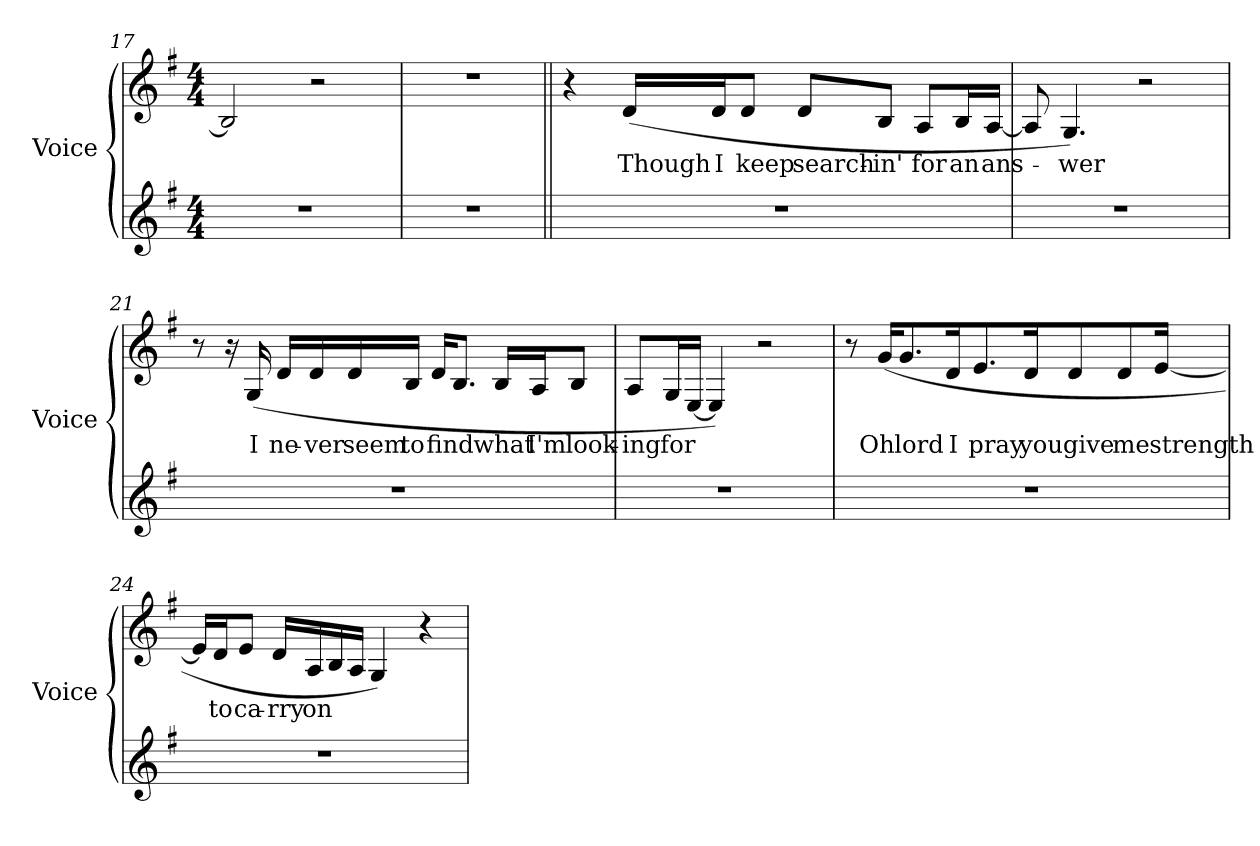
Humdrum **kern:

**kern	**kern	**text
*part2	*part1	*part1
*staff2	*staff1	*staff1
*I"Voice	*I"Voice	*
*I'Voice	*I'Voice	*
!!LO:PB:g=z
*clefG2	*clefG2	*
*k[f#]	*k[f#]	*
*G:	*G:	*
*M4/4	*M4/4	*
=17	=17	=17
1r	2Bi/]	.
.	2r	.
=18	=18	=18
1r	1r	.
=19||	=19||	=19||
1r	4r	.
!	!	!LO:LY:b:color=#000000
.	(16di/LL	Though
!	!	!LO:LY:b:color=#000000
.	16di/J	I
!	!	!LO:LY:b:color=#000000
.	8di/J	keep
!	!	!LO:LY:b:color=#000000
.	8di/L	search-
!	!	!LO:LY:b:color=#000000
.	8Bi/J	-in'
!	!	!LO:LY:b:color=#000000
.	8Ai/L	for
!	!	!LO:LY:b:color=#000000
.	16Bi/L	an
!	!	!LO:LY:b:color=#000000
.	[16Ai/JJ	ans-
=20	=20	=20
1r	8Ai/]	.
!	!	!LO:LY:b:color=#000000
.	4.Gi/)	-wer
.	2r	.
!!LO:LB:g=z
=21	=21	=21
1r	8r	.
.	16r	.
!	!	!LO:LY:b:color=#000000
.	(16Gi/	I
!	!	!LO:LY:b:color=#000000
.	16di/LL	ne-
!	!	!LO:LY:b:color=#000000
.	16di/	-ver
!	!	!LO:LY:b:color=#000000
.	16di/	seem
!	!	!LO:LY:b:color=#000000
.	16Bi/JJ	to
!	!	!LO:LY:b:color=#000000
.	16di/KL	find
.	8.Bi/J	.
!	!	!LO:LY:b:color=#000000
.	16Bi/LL	what
!	!	!LO:LY:b:color=#000000
.	16Ai/J	I'm
!	!	!LO:LY:b:color=#000000
.	8Bi/J	look-
=22	=22	=22
!	!	!LO:LY:b:color=#000000
1r	8Ai/L	-ing
!	!	!LO:LY:b:color=#000000
.	16Gi/L	for
.	[16Ei/JJ	.
.	4Ei/])	.
.	2r	.
!!LO:LB:g=z
=23	=23	=23
1r	8r	.
!	!	!LO:LY:b:color=#000000
.	(16gi/KL	Oh
!	!	!LO:LY:b:color=#000000
.	8.gi/	lord
!	!	!LO:LY:b:color=#000000
.	16di/k	I
!	!	!LO:LY:b:color=#000000
.	8.ei/	pray
!	!	!LO:LY:b:color=#000000
.	16di/k	you
!	!	!LO:LY:b:color=#000000
.	8di/	give
!	!	!LO:LY:b:color=#000000
.	8di/	me
!	!	!LO:LY:b:color=#000000
.	[16ei/Jk	strength
=24	=24	=24
1r	16ei/LL]	.
!	!	!LO:LY:b:color=#000000
.	16di/J	to
!	!	!LO:LY:b:color=#000000
.	8ei/J	ca-
!	!	!LO:LY:b:color=#000000
.	16di/LL	-rry
!	!	!LO:LY:b:color=#000000
.	16Ai/	on
.	16Bi/	.
.	16Ai/JJ	.
.	4Gi/)	.
.	4r	.
=	=	=
*-	*-	*-
